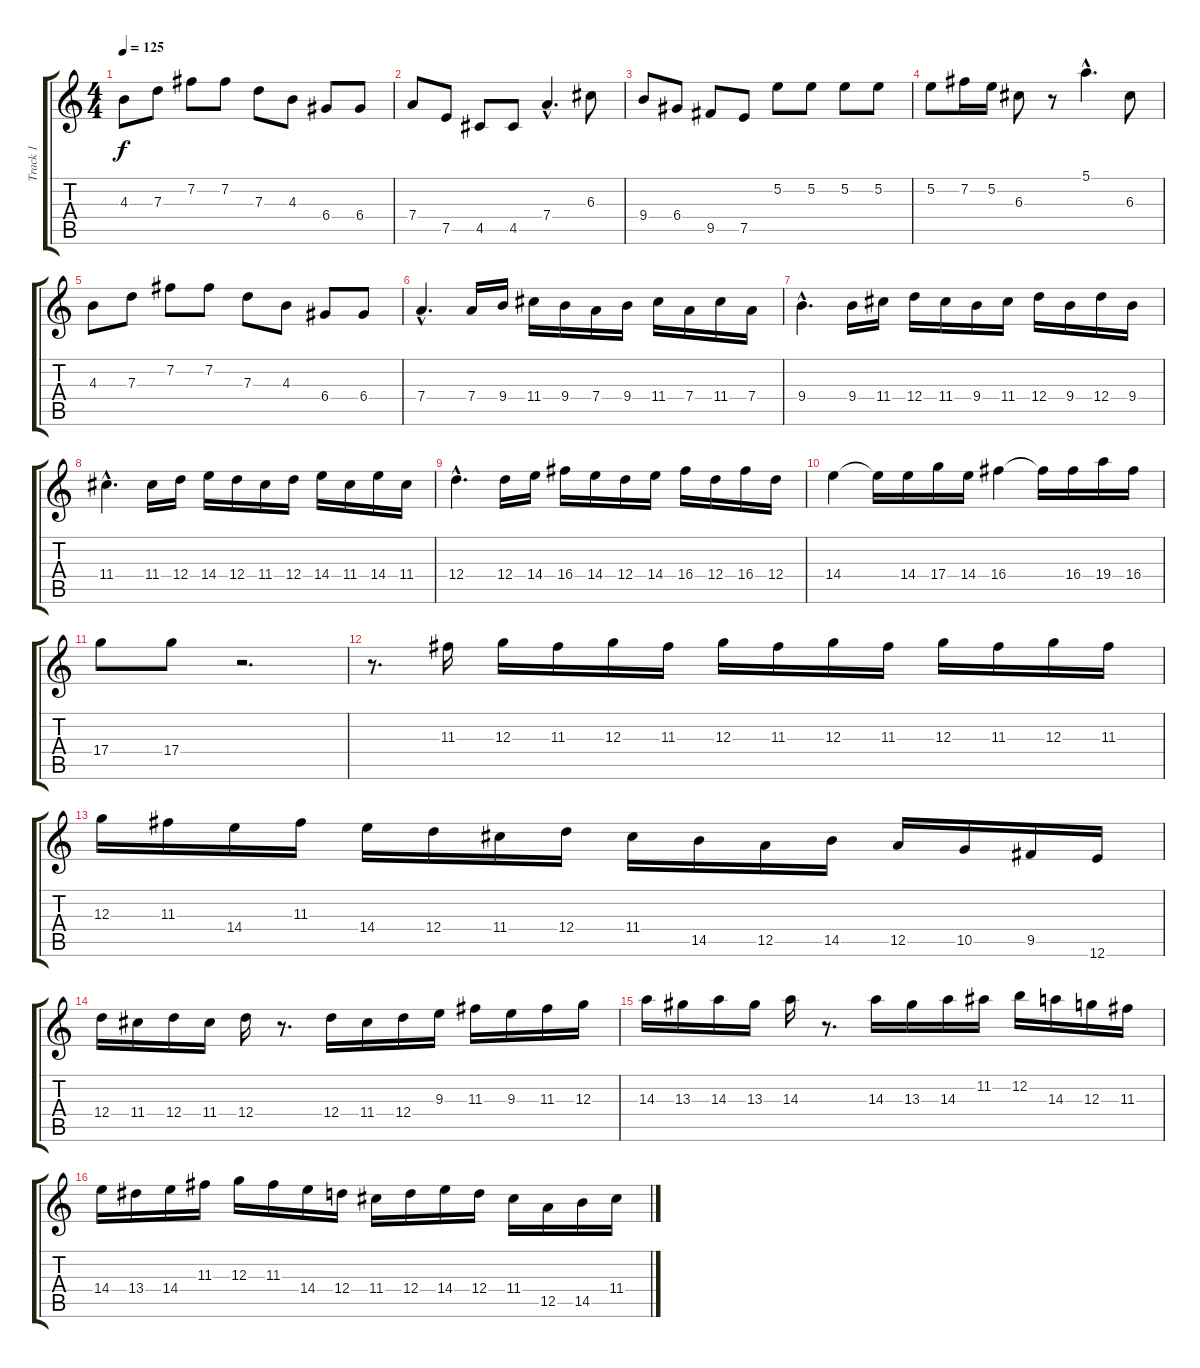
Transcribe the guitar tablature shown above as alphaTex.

\track ("Track 1" "Track 1") {instrument distortionguitar}
\staff {score tabs}
\tuning (E4 B3 G3 D3 A2 E2) {hide}
\ts (4 4)
\tempo 125
\clef g2
\ks c
4.3.8{dy f} 7.3.8 7.2.8 7.2.8 7.3.8 4.3.8 6.4.8 6.4.8 |
7.4.8 7.5.8 4.5.8 4.5.8 7.4{hac}.4{d} 6.3.8 |
9.4.8 6.4.8 9.5.8 7.5.8 5.2.8 5.2.8 5.2.8 5.2.8 |
5.2.8 7.2.16 5.2.16 6.3.8 r.8 5.1{hac}.4{d} 6.3.8 |
4.3.8 7.3.8 7.2.8 7.2.8 7.3.8 4.3.8 6.4.8 6.4.8 |
7.4{hac}.4{d} 7.4.16 9.4.16 11.4.16 9.4.16 7.4.16 9.4.16 11.4.16 7.4.16 11.4.16 7.4.16 |
9.4{hac}.4{d} 9.4.16 11.4.16 12.4.16 11.4.16 9.4.16 11.4.16 12.4.16 9.4.16 12.4.16 9.4.16 |
11.4{hac}.4{d} 11.4.16 12.4.16 14.4.16 12.4.16 11.4.16 12.4.16 14.4.16 11.4.16 14.4.16 11.4.16 |
12.4{hac}.4{d} 12.4.16 14.4.16 16.4.16 14.4.16 12.4.16 14.4.16 16.4.16 12.4.16 16.4.16 12.4.16 |
14.4.4 14.4{t}.16 14.4.16 17.4.16 14.4.16 16.4.4 16.4{t}.16 16.4.16 19.4.16 16.4.16 |
17.4.8 17.4.8 r.2{d} |
r.8{d} 11.3.16 12.3.16 11.3.16 12.3.16 11.3.16 12.3.16 11.3.16 12.3.16 11.3.16 12.3.16 11.3.16 12.3.16 11.3.16 |
12.3.16 11.3.16 14.4.16 11.3.16 14.4.16 12.4.16 11.4.16 12.4.16 11.4.16 14.5.16 12.5.16 14.5.16 12.5.16 10.5.16 9.5.16 12.6.16 |
12.4.16 11.4.16 12.4.16 11.4.16 12.4.16 r.8{d} 12.4.16 11.4.16 12.4.16 9.3.16 11.3.16 9.3.16 11.3.16 12.3.16 |
14.3.16 13.3.16 14.3.16 13.3.16 14.3.16 r.8{d} 14.3.16 13.3.16 14.3.16 11.2.16 12.2.16 14.3.16 12.3.16 11.3.16 |
14.4.16 13.4.16 14.4.16 11.3.16 12.3.16 11.3.16 14.4.16 12.4.16 11.4.16 12.4.16 14.4.16 12.4.16 11.4.16 12.5.16 14.5.16 11.4.16
